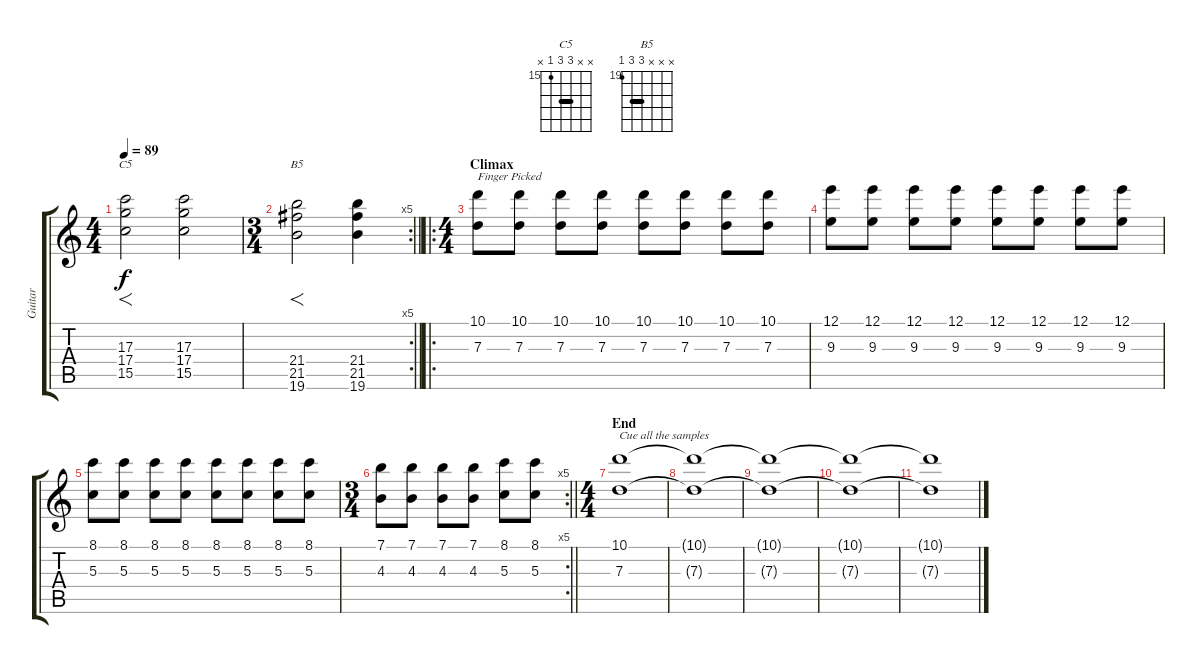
\track ("Guitar" "Guitar") {instrument overdrivenguitar}
\staff {score tabs}
\tuning (E4 B3 G3 D3 A2 E2) {hide}
\chord ("C5" x x 17 17 15 x) {firstfret 15 barre 17}
\chord ("B5" x x x 21 21 19) {firstfret 19 barre 21}
\ts (4 4)
\tempo 89
\clef g2
\ks c
(17.3 17.4 15.5).2{f ch "C5" dy f} (17.3 17.4 15.5).2 |
\rc 5
\ts (3 4)
\barLineRight lightlight
(21.4 21.5 19.6).2{f ch "B5"} (21.4 21.5 19.6).4 |
\ro
\ts (4 4)
\section ("" "Climax")
(10.1 7.3).8{txt "Finger Picked" instrument overdrivenguitar} (10.1 7.3).8 (10.1 7.3).8 (10.1 7.3).8 (10.1 7.3).8 (10.1 7.3).8 (10.1 7.3).8 (10.1 7.3).8 |
(12.1 9.3).8 (12.1 9.3).8 (12.1 9.3).8 (12.1 9.3).8 (12.1 9.3).8 (12.1 9.3).8 (12.1 9.3).8 (12.1 9.3).8 |
(8.1 5.3).8 (8.1 5.3).8 (8.1 5.3).8 (8.1 5.3).8 (8.1 5.3).8 (8.1 5.3).8 (8.1 5.3).8 (8.1 5.3).8 |
\rc 5
\ts (3 4)
\barLineRight lightlight
(7.1 4.3).8 (7.1 4.3).8 (7.1 4.3).8 (7.1 4.3).8 (8.1 5.3).8 (8.1 5.3).8 |
\ts (4 4)
\section ("" "End")
(10.1 7.3).1{txt "Cue all the samples"} |
(10.1{t} 7.3{t}).1 |
(10.1{t} 7.3{t}).1 |
(10.1{t} 7.3{t}).1 |
(10.1{t} 7.3{t}).1
